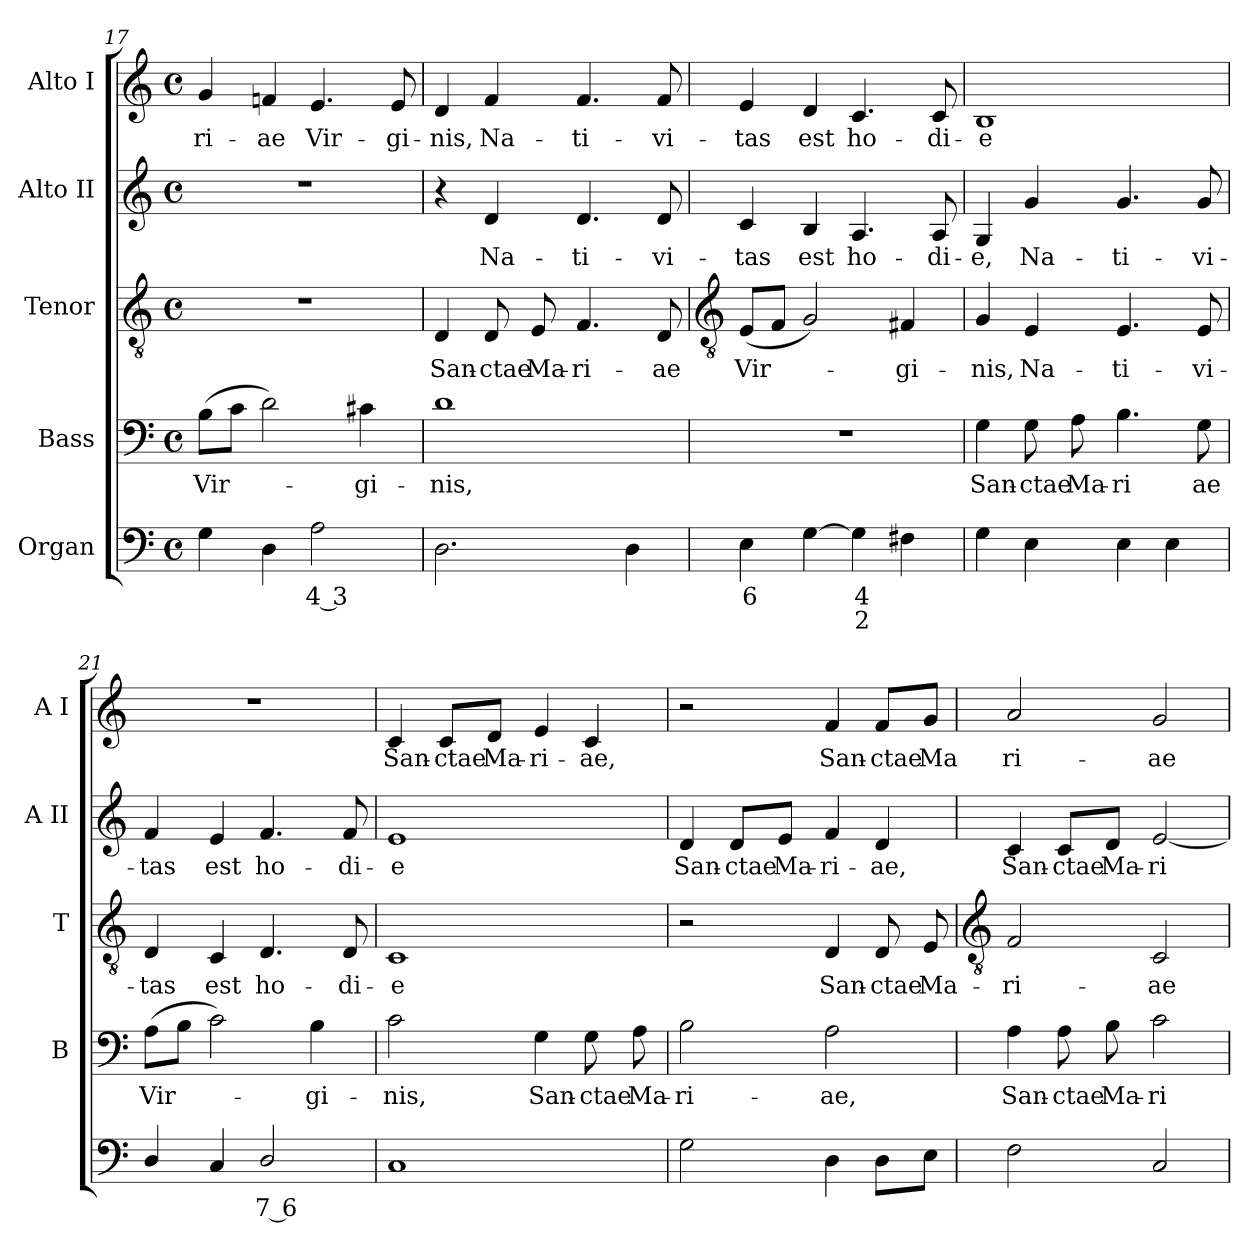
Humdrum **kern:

**kern	**text	**text	**kern	**text	**kern	**text	**kern	**text	**kern	**text
*part5	*part5	*part5	*part4	*part4	*part3	*part3	*part2	*part2	*part1	*part1
*staff5	*staff5	*staff5	*staff4	*staff4	*staff3	*staff3	*staff2	*staff2	*staff1	*staff1
*I"Organ	*	*	*I"Bass	*	*I"Tenor	*	*I"Alto II	*	*I"Alto I	*
*	*	*	*I'B	*	*I'T	*	*I'A II	*	*I'A I	*
*clefF4	*	*	*clefF4	*	*clefGv2	*	*clefG2	*	*clefG2	*
*k[]	*	*	*k[]	*	*k[]	*	*k[]	*	*k[]	*
*C:	*	*	*C:	*	*C:	*	*C:	*	*C:	*
*M4/4	*	*	*M4/4	*	*M4/4	*	*M4/4	*	*M4/4	*
*met(c)	*	*	*met(c)	*	*met(c)	*	*met(c)	*	*met(c)	*
=17	=17	=17	=17	=17	=17	=17	=17	=17	=17	=17
!	!	!	!	!LO:LY:b	!	!	!	!	!	!LO:LY:b
4G	.	.	(>8BL	Vir-	1r	.	1r	.	4g	-ri-
.	.	.	8cJ	.	.	.	.	.	.	.
!	!	!	!	!	!	!	!	!	!	!LO:LY:b
4D	.	.	2d)	.	.	.	.	.	4fn	-ae
!	!LO:LY:b	!	!	!	!	!	!	!	!	!LO:LY:b
2A	4 3	.	.	.	.	.	.	.	4.e	Vir-
!	!	!	!	!LO:LY:b	!	!	!	!	!	!
.	.	.	4c#X	gi-	.	.	.	.	.	.
!	!	!	!	!	!	!	!	!	!	!LO:LY:b
.	.	.	.	.	.	.	.	.	8e	-gi-
=18	=18	=18	=18	=18	=18	=18	=18	=18	=18	=18
!	!	!	!	!LO:LY:b	!	!LO:LY:b	!	!	!	!LO:LY:b
2.D	.	.	1d	-nis,	4D	San-	4r	.	4d	-nis,
!	!	!	!	!	!	!LO:LY:b	!	!LO:LY:b	!	!LO:LY:b
.	.	.	.	.	8D	-ctae	4d	Na-	4f	Na-
!	!	!	!	!	!	!LO:LY:b	!	!	!	!
.	.	.	.	.	8E	Ma-	.	.	.	.
!	!	!	!	!	!	!LO:LY:b	!	!LO:LY:b	!	!LO:LY:b
.	.	.	.	.	4.F	-ri-	4.d	-ti-	4.f	-ti-
4D	.	.	.	.	.	.	.	.	.	.
!	!	!	!	!	!	!LO:LY:b	!	!LO:LY:b	!	!LO:LY:b
.	.	.	.	.	8D	-ae	8d	-vi-	8f	-vi-
!!LO:LB:g=z
=19	=19	=19	=19	=19	=19	=19	=19	=19	=19	=19
*	*	*	*	*	*clefGv2	*	*	*	*	*
!	!LO:LY:b	!	!	!	!	!LO:LY:b	!	!LO:LY:b	!	!LO:LY:b
4E	6	.	1r	.	(<8EL	Vir-	4c	-tas	4e	-tas
.	.	.	.	.	8FJ	.	.	.	.	.
!	!	!	!	!	!	!	!	!LO:LY:b	!	!LO:LY:b
[4G	.	.	.	.	2G)	.	4B	est	4d	est
!	!LO:LY:b	!LO:LY:b	!	!	!	!	!	!LO:LY:b	!	!LO:LY:b
4G]	4	2	.	.	.	.	4.A	ho-	4.c	ho-
!	!	!	!	!	!	!LO:LY:b	!	!	!	!
4F#X	.	.	.	.	4F#X	gi-	.	.	.	.
!	!	!	!	!	!	!	!	!LO:LY:b	!	!LO:LY:b
.	.	.	.	.	.	.	8A	-di-	8c	-di-
=20	=20	=20	=20	=20	=20	=20	=20	=20	=20	=20
!	!	!	!	!LO:LY:b	!	!LO:LY:b	!	!LO:LY:b	!	!LO:LY:b
4G	.	.	4G	San-	4G	-nis,	4G	-e,	1B	-e
!	!	!	!	!LO:LY:b	!	!LO:LY:b	!	!LO:LY:b	!	!
4E	.	.	8G	-ctae	4E	Na-	4g	Na-	.	.
!	!	!	!	!LO:LY:b	!	!	!	!	!	!
.	.	.	8A	Ma-	.	.	.	.	.	.
!	!	!	!	!LO:LY:b	!	!LO:LY:b	!	!LO:LY:b	!	!
4E	.	.	4.B	-ri	4.E	-ti-	4.g	-ti-	.	.
4E	.	.	.	.	.	.	.	.	.	.
!	!	!	!	!LO:LY:b	!	!LO:LY:b	!	!LO:LY:b	!	!
.	.	.	8G	ae	8E	-vi-	8g	-vi-	.	.
=21	=21	=21	=21	=21	=21	=21	=21	=21	=21	=21
!	!	!	!	!LO:LY:b	!	!LO:LY:b	!	!LO:LY:b	!	!
4D/	.	.	(>8AL	Vir-	4D	-tas	4f	-tas	1r	.
.	.	.	8BJ	.	.	.	.	.	.	.
!	!	!	!	!	!	!LO:LY:b	!	!LO:LY:b	!	!
4C	.	.	2c)	.	4C	est	4e	est	.	.
!	!LO:LY:b	!	!	!	!	!LO:LY:b	!	!LO:LY:b	!	!
2D/	7 6	.	.	.	4.D	ho-	4.f	ho-	.	.
!	!	!	!	!LO:LY:b	!	!	!	!	!	!
.	.	.	4B	-gi-	.	.	.	.	.	.
!	!	!	!	!	!	!LO:LY:b	!	!LO:LY:b	!	!
.	.	.	.	.	8D	-di-	8f	-di-	.	.
=22	=22	=22	=22	=22	=22	=22	=22	=22	=22	=22
!	!	!	!	!LO:LY:b	!	!LO:LY:b	!	!LO:LY:b	!	!LO:LY:b
1C	.	.	2c	-nis,	1C	-e	1e	-e	4c	San-
!	!	!	!	!	!	!	!	!	!	!LO:LY:b
.	.	.	.	.	.	.	.	.	8c/L	-ctae
!	!	!	!	!	!	!	!	!	!	!LO:LY:b
.	.	.	.	.	.	.	.	.	8d/J	Ma-
!	!	!	!	!LO:LY:b	!	!	!	!	!	!LO:LY:b
.	.	.	4G	San-	.	.	.	.	4e	-ri-
!	!	!	!	!LO:LY:b	!	!	!	!	!	!LO:LY:b
.	.	.	8G	-ctae	.	.	.	.	4c	-ae,
!	!	!	!	!LO:LY:b	!	!	!	!	!	!
.	.	.	8A	Ma-	.	.	.	.	.	.
=23	=23	=23	=23	=23	=23	=23	=23	=23	=23	=23
!	!	!	!	!LO:LY:b	!	!	!	!LO:LY:b	!	!
2G	.	.	2B	-ri-	2r	.	4d	San-	2r	.
!	!	!	!	!	!	!	!	!LO:LY:b	!	!
.	.	.	.	.	.	.	8d/L	-ctae	.	.
!	!	!	!	!	!	!	!	!LO:LY:b	!	!
.	.	.	.	.	.	.	8e/J	Ma-	.	.
!	!	!	!	!LO:LY:b	!	!LO:LY:b	!	!LO:LY:b	!	!LO:LY:b
4D	.	.	2A	-ae,	4D	San-	4f	-ri-	4f	San-
!	!	!	!	!	!	!LO:LY:b	!	!LO:LY:b	!	!LO:LY:b
8DL	.	.	.	.	8D	-ctae	4d	-ae,	8f/L	-ctae
!	!	!	!	!	!	!LO:LY:b	!	!	!	!LO:LY:b
8EJ	.	.	.	.	8E	Ma-	.	.	8g/J	Ma
!!LO:LB:g=z
=24	=24	=24	=24	=24	=24	=24	=24	=24	=24	=24
*	*	*	*	*	*clefGv2	*	*	*	*	*
!	!	!	!	!LO:LY:b	!	!LO:LY:b	!	!LO:LY:b	!	!LO:LY:b
2F	.	.	4A	San-	2F	-ri-	4c	San-	2a	ri-
!	!	!	!	!LO:LY:b	!	!	!	!LO:LY:b	!	!
.	.	.	8A	-ctae	.	.	8c/L	-ctae	.	.
!	!	!	!	!LO:LY:b	!	!	!	!LO:LY:b	!	!
.	.	.	8B	Ma-	.	.	8d/J	Ma-	.	.
!	!	!	!	!LO:LY:b	!	!LO:LY:b	!	!LO:LY:b	!	!LO:LY:b
2C	.	.	2c	-ri-	2C	-ae	[2e	-ri-	2g	-ae
=	=	=	=	=	=	=	=	=	=	=
*-	*-	*-	*-	*-	*-	*-	*-	*-	*-	*-
